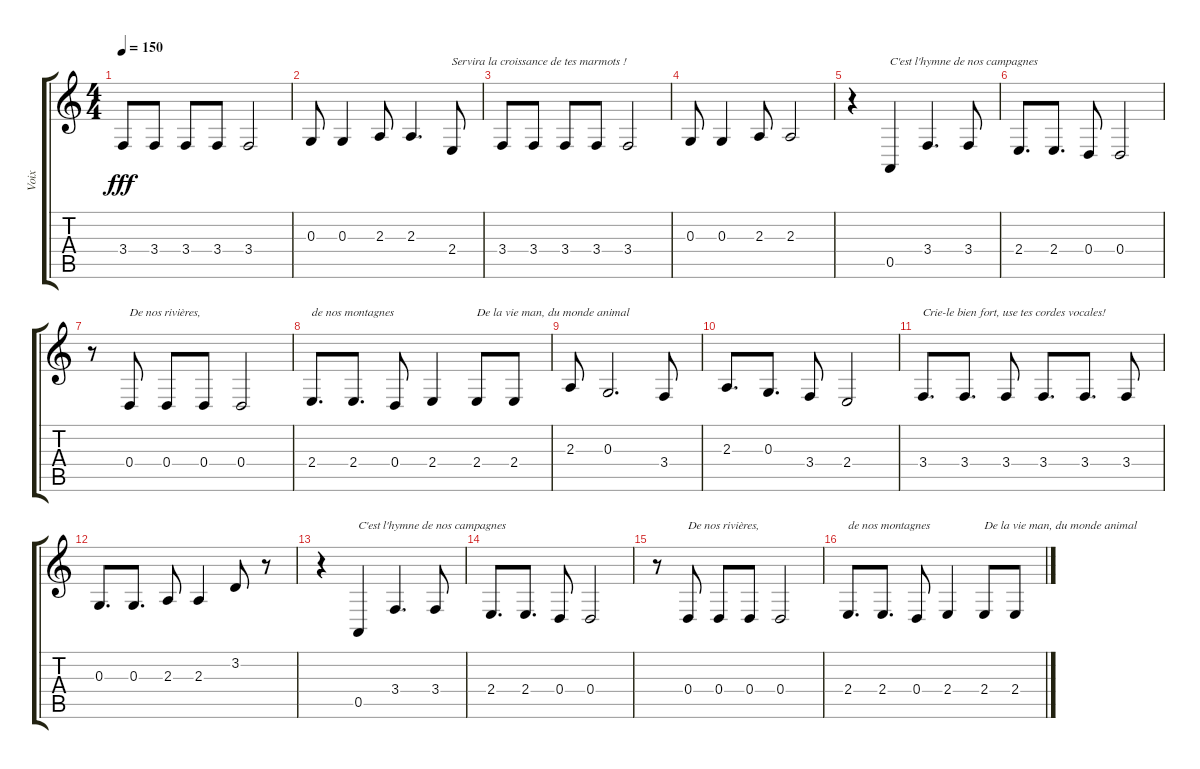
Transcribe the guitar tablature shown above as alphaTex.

\track ("Voix" "Voix") {instrument accordion}
\staff {score tabs}
\tuning (E4 B3 G3 D3 A2 E2) {hide}
\ts (4 4)
\tempo 150
\clef g2
\ks c
3.4.8{dy fff} 3.4.8 3.4.8 3.4.8 3.4.2 |
0.3.8 0.3.4 2.3.8 2.3.4{d} 2.4.8{txt "Servira la croissance de tes marmots !"} |
3.4.8 3.4.8 3.4.8 3.4.8 3.4.2 |
0.3.8 0.3.4 2.3.8 2.3.2 |
r.4 0.5.4{txt "C'est l'hymne de nos campagnes"} 3.4.4{d} 3.4.8 |
2.4.8{d} 2.4.8{d} 0.4.8 0.4.2 |
r.8 0.4.8{txt "De nos rivières, "} 0.4.8 0.4.8 0.4.2 |
2.4.8{d txt "de nos montagnes"} 2.4.8{d} 0.4.8 2.4.4 2.4.8{txt "De la vie man, du monde animal"} 2.4.8 |
2.3.8 0.3.2{d} 3.4.8 |
2.3.8{d} 0.3.8{d} 3.4.8 2.4.2 |
3.4.8{d txt "Crie-le bien fort, use tes cordes vocales!"} 3.4.8{d} 3.4.8 3.4.8{d} 3.4.8{d} 3.4.8 |
0.3.8{d} 0.3.8{d} 2.3.8 2.3.4 3.2.8 r.8 |
r.4 0.5.4{txt "C'est l'hymne de nos campagnes"} 3.4.4{d} 3.4.8 |
2.4.8{d} 2.4.8{d} 0.4.8 0.4.2 |
r.8 0.4.8{txt "De nos rivières, "} 0.4.8 0.4.8 0.4.2 |
2.4.8{d txt "de nos montagnes"} 2.4.8{d} 0.4.8 2.4.4 2.4.8{txt "De la vie man, du monde animal"} 2.4.8
